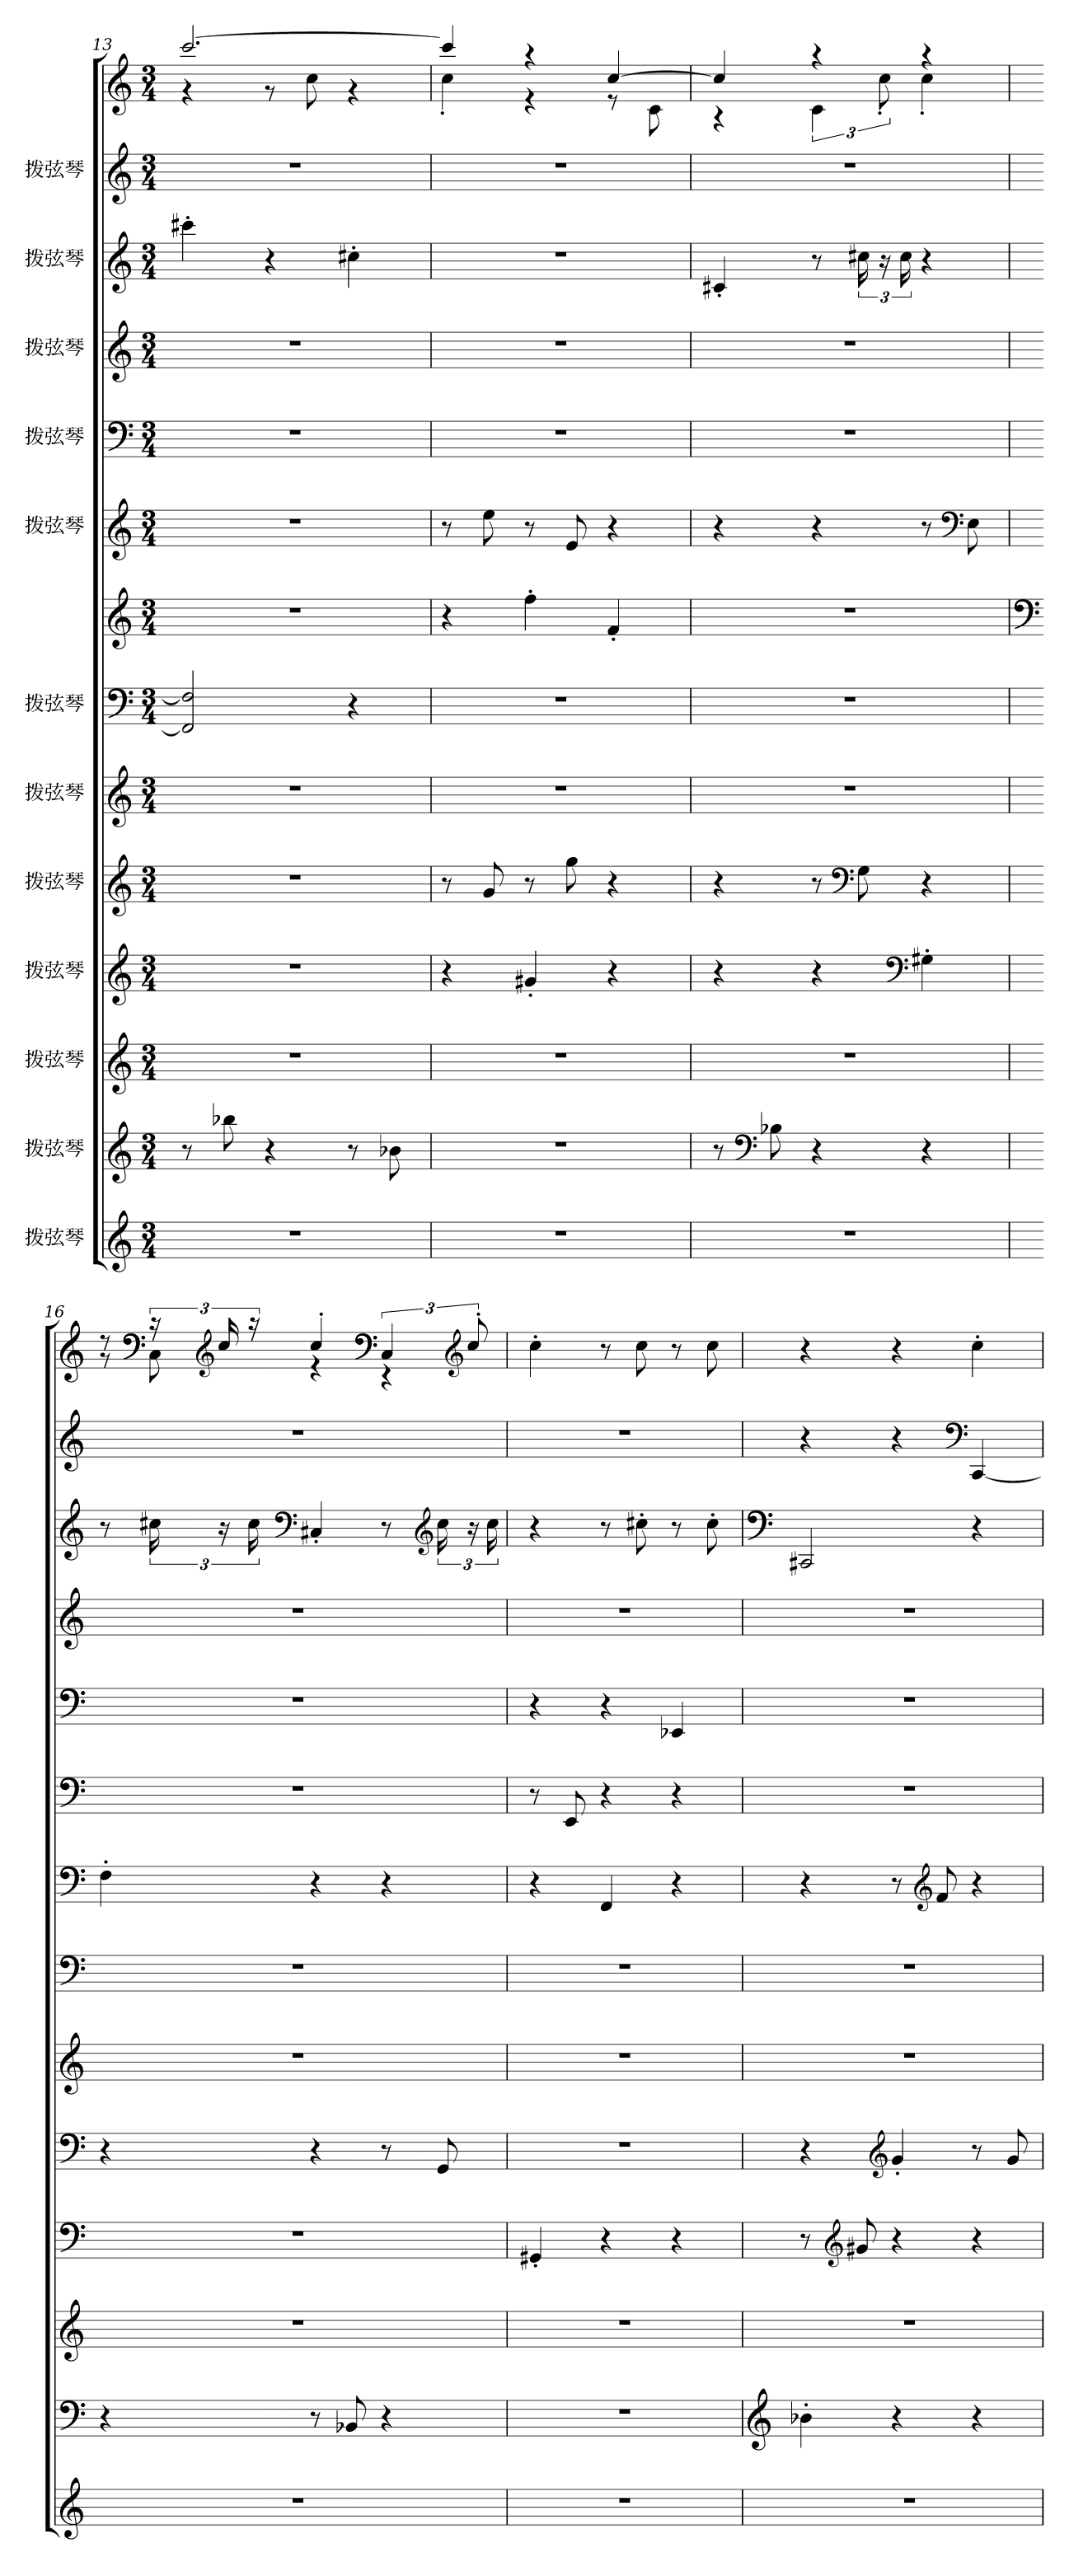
**kern	**kern	**kern	**kern	**kern	**kern	**kern	**kern	**kern	**kern	**kern	**kern	**kern	**kern
*part12	*part11	*part10	*part9	*part8	*part7	*part6	*part6	*part5	*part4	*part3	*part2	*part1	*part1
*staff14	*staff13	*staff12	*staff11	*staff10	*staff9	*staff8	*staff7	*staff6	*staff5	*staff4	*staff3	*staff2	*staff1
*I"拨弦琴	*I"拨弦琴	*I"拨弦琴	*I"拨弦琴	*I"拨弦琴	*I"拨弦琴	*I"拨弦琴	*	*I"拨弦琴	*I"拨弦琴	*I"拨弦琴	*I"拨弦琴	*I"拨弦琴	*
*clefG2	*clefG2	*clefG2	*clefG2	*clefG2	*clefG2	*clefF4	*clefG2	*clefG2	*clefF4	*clefG2	*clefG2	*clefG2	*clefG2
*k[]	*k[]	*k[]	*k[]	*k[]	*k[]	*k[]	*k[]	*k[]	*k[]	*k[]	*k[]	*k[]	*k[]
*M3/4	*M3/4	*M3/4	*M3/4	*M3/4	*M3/4	*M3/4	*M3/4	*M3/4	*M3/4	*M3/4	*M3/4	*M3/4	*M3/4
=13	=13	=13	=13	=13	=13	=13	=13	=13	=13	=13	=13	=13	=13
*	*	*	*	*	*	*	*	*	*	*	*	*	*^
2.r	8r	2.r	2.r	2.r	2.r	2FF/] 2F/]	2.r	2.r	2.r	2.r	4ccc#X'\	2.r	[2.ccc/	4r
.	8bb-X\	.	.	.	.	.	.	.	.	.	.	.	.	.
.	4r	.	.	.	.	.	.	.	.	.	4r	.	.	8r
.	.	.	.	.	.	.	.	.	.	.	.	.	.	8cc\
.	8r	.	.	.	.	4r	.	.	.	.	4cc#X'\	.	.	4r
.	8b-X\	.	.	.	.	.	.	.	.	.	.	.	.	.
=14	=14	=14	=14	=14	=14	=14	=14	=14	=14	=14	=14	=14	=14	=14
2.r	2.r	2.r	4r	8r	2.r	2.r	4r	8r	2.r	2.r	2.r	2.r	4ccc/]	4cc'\
.	.	.	.	8g/	.	.	.	8ee\	.	.	.	.	.	.
.	.	.	4g#X'/	8r	.	.	4ff'\	8r	.	.	.	.	4r	4r
.	.	.	.	8gg\	.	.	.	8e/	.	.	.	.	.	.
.	.	.	4r	4r	.	.	4f'/	4r	.	.	.	.	[4cc/	8r
.	.	.	.	.	.	.	.	.	.	.	.	.	.	8c\
!!LO:PB:g=z	!!
=15	=15	=15	=15	=15	=15	=15	=15	=15	=15	=15	=15	=15	=15	=15
2.r	8r	2.r	4r	4r	2.r	2.r	2.r	4r	2.r	2.r	4c#X'/	2.r	4cc/]	4r
*	*clefF4	*	*	*	*	*	*	*	*	*	*	*	*	*
.	8B-X\	.	.	.	.	.	.	.	.	.	.	.	.	.
.	4r	.	4r	8r	.	.	.	4r	.	.	8r	.	4r	6c\
*	*	*	*	*clefF4	*	*	*	*	*	*	*	*	*	*
.	.	.	.	8G\	.	.	.	.	.	.	24cc#X\	.	.	.
.	.	.	.	.	.	.	.	.	.	.	24r	.	.	12cc'\
.	.	.	.	.	.	.	.	.	.	.	24cc#\	.	.	.
*	*	*	*clefF4	*	*	*	*	*	*	*	*	*	*	*
.	4r	.	4G#X'\	4r	.	.	.	8r	.	.	4r	.	4r	4cc'\
*	*	*	*	*	*	*	*	*clefF4	*	*	*	*	*	*
.	.	.	.	.	.	.	.	8E\	.	.	.	.	.	.
=16	=16	=16	=16	=16	=16	=16	=16	=16	=16	=16	=16	=16	=16	=16
*	*	*	*	*	*	*	*clefF4	*	*	*	*	*	*	*
2.r	4r	2.r	2.r	4r	2.r	2.r	4F'\	2.r	2.r	2.r	8r	2.r	8r	8r
*	*	*	*	*	*	*	*	*	*	*	*	*	*clefF4	*
.	.	.	.	.	.	.	.	.	.	.	24cc#X\	.	24r	8C\
*	*	*	*	*	*	*	*	*	*	*	*	*	*clefG2	*
.	.	.	.	.	.	.	.	.	.	.	24r	.	24cc/	.
.	.	.	.	.	.	.	.	.	.	.	24cc#\	.	24r	.
*	*	*	*	*	*	*	*	*	*	*	*clefF4	*	*	*
.	8r	.	.	4r	.	.	4r	.	.	.	4C#X'/	.	4cc'/	4r
.	8BB-X/	.	.	.	.	.	.	.	.	.	.	.	.	.
*	*	*	*	*	*	*	*	*	*	*	*	*	*clefF4	*
.	4r	.	.	8r	.	.	4r	.	.	.	8r	.	6C/	4r
*	*	*	*	*	*	*	*	*	*	*	*clefG2	*	*	*
.	.	.	.	8GG/	.	.	.	.	.	.	24cc#\	.	.	.
*	*	*	*	*	*	*	*	*	*	*	*	*	*clefG2	*
.	.	.	.	.	.	.	.	.	.	.	24r	.	12cc'/	.
.	.	.	.	.	.	.	.	.	.	.	24cc#\	.	.	.
*	*	*	*	*	*	*	*	*	*	*	*	*	*v	*v
!!LO:PB:g=z
=17	=17	=17	=17	=17	=17	=17	=17	=17	=17	=17	=17	=17	=17
2.r	2.r	2.r	4GG#X'/	2.r	2.r	2.r	4r	8r	4r	2.r	4r	2.r	4cc'\
.	.	.	.	.	.	.	.	8EE/	.	.	.	.	.
.	.	.	4r	.	.	.	4FF/	4r	4r	.	8r	.	8r
.	.	.	.	.	.	.	.	.	.	.	8cc#X'\	.	8cc\
.	.	.	4r	.	.	.	4r	4r	4EE-X/	.	8r	.	8r
.	.	.	.	.	.	.	.	.	.	.	8cc#'\	.	8cc\
=18	=18	=18	=18	=18	=18	=18	=18	=18	=18	=18	=18	=18	=18
*	*clefG2	*	*	*	*	*	*	*	*	*	*clefF4	*	*
2.r	4b-X'\	2.r	8r	4r	2.r	2.r	4r	2.r	2.r	2.r	2CC#X/	4r	4r
*	*	*	*clefG2	*	*	*	*	*	*	*	*	*	*
.	.	.	8g#X/	.	.	.	.	.	.	.	.	.	.
*	*	*	*	*clefG2	*	*	*	*	*	*	*	*	*
.	4r	.	4r	4g'/	.	.	8r	.	.	.	.	4r	4r
*	*	*	*	*	*	*	*clefG2	*	*	*	*	*	*
.	.	.	.	.	.	.	8f/	.	.	.	.	.	.
*	*	*	*	*	*	*	*	*	*	*	*	*clefF4	*
.	4r	.	4r	8r	.	.	4r	.	.	.	4r	[4CC/	4cc'\
.	.	.	.	8g/	.	.	.	.	.	.	.	.	.
=	=	=	=	=	=	=	=	=	=	=	=	=	=
*-	*-	*-	*-	*-	*-	*-	*-	*-	*-	*-	*-	*-	*-
